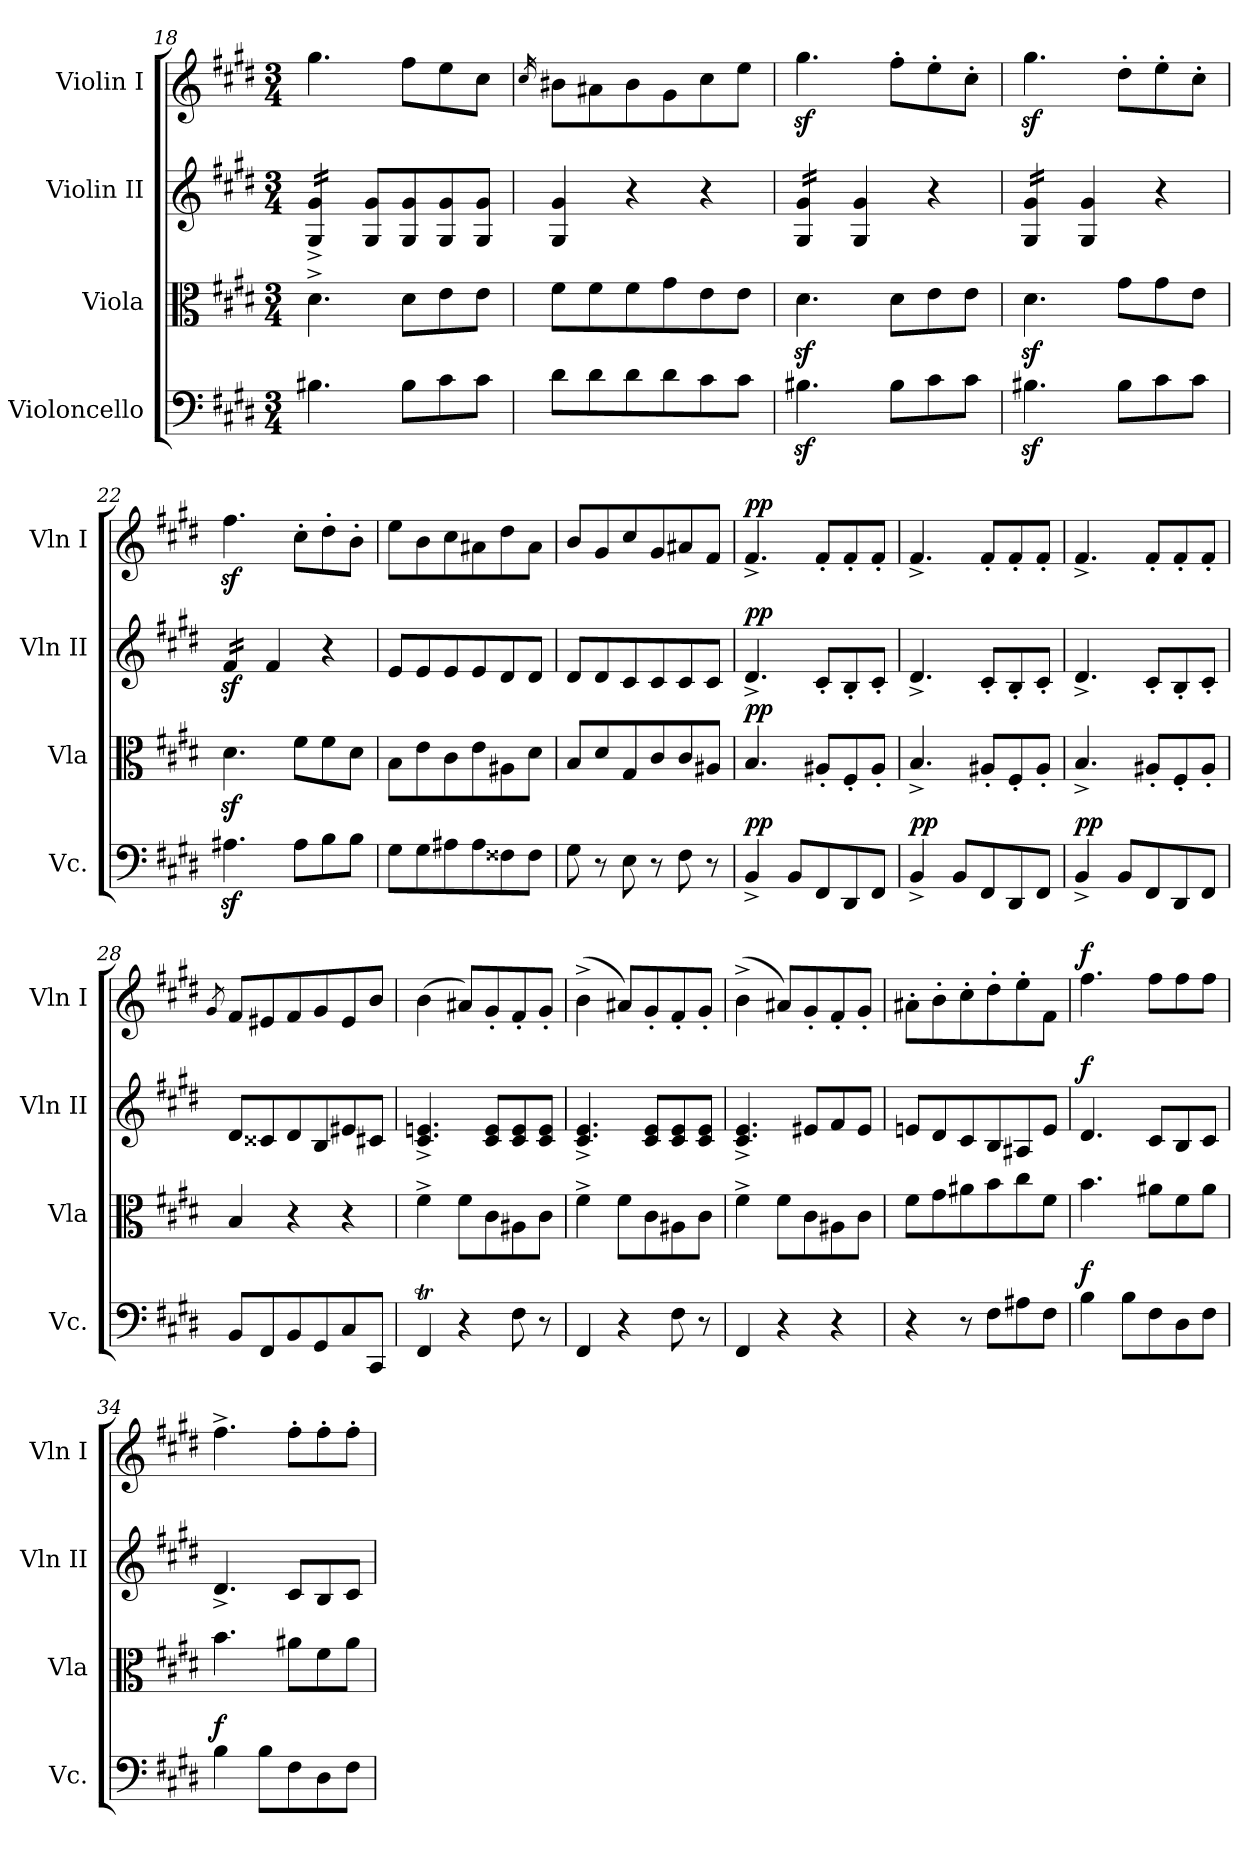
**kern	**dynam	**kern	**dynam	**kern	**dynam	**kern	**dynam
*part4	*part4	*part3	*part3	*part2	*part2	*part1	*part1
*staff4	*staff4	*staff3	*staff3	*staff2	*staff2	*staff1	*staff1
*I"Violoncello	*	*I"Viola	*	*I"Violin II	*	*I"Violin I	*
*I'Vc.	*	*I'Vla	*	*I'Vln II	*	*I'Vln I	*
*clefF4	*	*clefC3	*	*clefG2	*	*clefG2	*
*k[f#c#g#d#]	*	*k[f#c#g#d#]	*	*k[f#c#g#d#]	*	*k[f#c#g#d#]	*
*M3/4	*	*M3/4	*	*M3/4	*	*M3/4	*
=18	=18	=18	=18	=18	=18	=18	=18
*	*	*	*	*tremolo	*	*	*
4.B#X\	.	4.d#^\	.	16G#/^ 16g#/^LL	.	4.gg#\	.
.	.	.	.	16G#/^ 16g#/^	.	.	.
.	.	.	.	16G#/^ 16g#/^	.	.	.
.	.	.	.	16G#/^ 16g#/^JJ	.	.	.
*	*	*	*	*Xtremolo	*	*	*
.	.	.	.	8G#/ 8g#/L	.	.	.
8B#\L	.	8d#\L	.	8G#/ 8g#/	.	8ff#\L	.
8c#\	.	8e\	.	8G#/ 8g#/	.	8ee\	.
8c#\J	.	8e\J	.	8G#/ 8g#/J	.	8cc#\J	.
!!LO:LB:g=z
=19	=19	=19	=19	=19	=19	=19	=19
.	.	.	.	.	.	16qcc#/	.
8d#\L	.	8f#\L	.	4G#/ 4g#/	.	8b#X\L	.
8d#\	.	8f#\	.	.	.	8a#X\	.
8d#\	.	8f#\	.	4r	.	8b#\	.
8d#\	.	8g#\	.	.	.	8g#\	.
8c#\	.	8e\	.	4r	.	8cc#\	.
8c#\J	.	8e\J	.	.	.	8ee\J	.
=20	=20	=20	=20	=20	=20	=20	=20
*	*	*	*	*tremolo	*	*	*
4.B#Xz<\	.	4.d#z<\	.	16G#/ 16g#/LL	.	4.gg#z<\	.
.	.	.	.	16G#/ 16g#/	.	.	.
.	.	.	.	16G#/ 16g#/	.	.	.
.	.	.	.	16G#/ 16g#/JJ	.	.	.
*	*	*	*	*Xtremolo	*	*	*
.	.	.	.	4G#/ 4g#/	.	.	.
8B#\L	.	8d#\L	.	.	.	8ff#'\L	.
8c#\	.	8e\	.	4r	.	8ee'\	.
8c#\J	.	8e\J	.	.	.	8cc#'\J	.
=21	=21	=21	=21	=21	=21	=21	=21
*	*	*	*	*tremolo	*	*	*
4.B#Xz<\	.	4.d#z<\	.	16G#/ 16g#/LL	.	4.gg#z<\	.
.	.	.	.	16G#/ 16g#/	.	.	.
.	.	.	.	16G#/ 16g#/	.	.	.
.	.	.	.	16G#/ 16g#/JJ	.	.	.
*	*	*	*	*Xtremolo	*	*	*
.	.	.	.	4G#/ 4g#/	.	.	.
8B#\L	.	8g#\L	.	.	.	8dd#'\L	.
8c#\	.	8g#\	.	4r	.	8ee'\	.
8c#\J	.	8e\J	.	.	.	8cc#'\J	.
=22	=22	=22	=22	=22	=22	=22	=22
*	*	*	*	*tremolo	*	*	*
4.A#Xz<\	.	4.d#z<\	.	16f#z>/LL	.	4.ff#z>\	.
.	.	.	.	16f#z>/	.	.	.
.	.	.	.	16f#z>/	.	.	.
.	.	.	.	16f#z>/JJ	.	.	.
*	*	*	*	*Xtremolo	*	*	*
.	.	.	.	4f#/	.	.	.
8A#\L	.	8f#\L	.	.	.	8cc#'\L	.
8B\	.	8f#\	.	4r	.	8dd#'\	.
8B\J	.	8d#\J	.	.	.	8b'\J	.
=23	=23	=23	=23	=23	=23	=23	=23
8G#\L	.	8B\L	.	8e/L	.	8ee\L	.
8G#\	.	8e\	.	8e/	.	8b\	.
8A#X\	.	8c#\	.	8e/	.	8cc#\	.
8A#\	.	8e\	.	8e/	.	8a#X\	.
8F##X\	.	8A#X\	.	8d#/	.	8dd#\	.
8F##\J	.	8d#\J	.	8d#/J	.	8a#\J	.
=24	=24	=24	=24	=24	=24	=24	=24
8G#\	.	8B/L	.	8d#/L	.	8b/L	.
8r	.	8d#/	.	8d#/	.	8g#/	.
8E\	.	8G#/	.	8c#/	.	8cc#/	.
8r	.	8c#/	.	8c#/	.	8g#/	.
8F#\	.	8c#/	.	8c#/	.	8a#X/	.
8r	.	8A#X/J	.	8c#/J	.	8f#/J	.
=25	=25	=25	=25	=25	=25	=25	=25
!	!LO:DY:a	!	!LO:DY:a	!	!LO:DY:a	!	!LO:DY:a
4BB^/	pp	4.B/	pp	4.d#^/	pp	4.f#^/	pp
8BB/L	.	.	.	.	.	.	.
8FF#/	.	8A#X'/L	.	8c#'/L	.	8f#'/L	.
8DD#/	.	8F#'/	.	8B'/	.	8f#'/	.
8FF#/J	.	8A#'/J	.	8c#'/J	.	8f#'/J	.
=26	=26	=26	=26	=26	=26	=26	=26
!	!LO:DY:a	!	!	!	!	!	!
4BB^/	pp	4.B^/	.	4.d#^/	.	4.f#^/	.
8BB/L	.	.	.	.	.	.	.
8FF#/	.	8A#X'/L	.	8c#'/L	.	8f#'/L	.
8DD#/	.	8F#'/	.	8B'/	.	8f#'/	.
8FF#/J	.	8A#'/J	.	8c#'/J	.	8f#'/J	.
=27	=27	=27	=27	=27	=27	=27	=27
!	!LO:DY:a	!	!	!	!	!	!
4BB^/	pp	4.B^/	.	4.d#^/	.	4.f#^/	.
8BB/L	.	.	.	.	.	.	.
8FF#/	.	8A#X'/L	.	8c#'/L	.	8f#'/L	.
8DD#/	.	8F#'/	.	8B'/	.	8f#'/	.
8FF#/J	.	8A#'/J	.	8c#'/J	.	8f#'/J	.
!!LO:PB:g=z
=28	=28	=28	=28	=28	=28	=28	=28
.	.	.	.	.	.	8qg#/	.
8BB/L	.	4B/	.	8d#/L	.	8f#/L	.
8FF#/	.	.	.	8c##X/	.	8e#X/	.
8BB/	.	4r	.	8d#/	.	8f#/	.
8GG#/	.	.	.	8B/	.	8g#/	.
8C#/	.	4r	.	8e#X/	.	8e#/	.
8CC#/J	.	.	.	8c#X/J	.	8b/J	.
!!LO:LB:g=z
=29	=29	=29	=29	=29	=29	=29	=29
4FF#T/	.	4f#^\	.	4.c#/^ 4.en/^	.	(4b\	.
4r	.	8f#\L	.	.	.	8a#X/L)	.
.	.	8c#\	.	8c#/ 8e/L	.	8g#'/	.
8F#\	.	8A#X\	.	8c#/ 8e/	.	8f#'/	.
8r	.	8c#\J	.	8c#/ 8e/J	.	8g#'/J	.
=30	=30	=30	=30	=30	=30	=30	=30
4FF#/	.	4f#^\	.	4.c#/^ 4.e/^	.	(4b^\	.
4r	.	8f#\L	.	.	.	8a#X/L)	.
.	.	8c#\	.	8c#/ 8e/L	.	8g#'/	.
8F#\	.	8A#X\	.	8c#/ 8e/	.	8f#'/	.
8r	.	8c#\J	.	8c#/ 8e/J	.	8g#'/J	.
=31	=31	=31	=31	=31	=31	=31	=31
4FF#/	.	4f#^\	.	4.c#/^ 4.e/^	.	(4b^\	.
4r	.	8f#\L	.	.	.	8a#X/L)	.
.	.	8c#\	.	8e#X/L	.	8g#'/	.
4r	.	8A#X\	.	8f#/	.	8f#'/	.
.	.	8c#\J	.	8e#/J	.	8g#'/J	.
=32	=32	=32	=32	=32	=32	=32	=32
4r	.	8f#\L	.	8en/L	.	8a#X'\L	.
.	.	8g#\	.	8d#/	.	8b'\	.
8r	.	8a#X\	.	8c#/	.	8cc#'\	.
8F#\L	.	8b\	.	8B/	.	8dd#'\	.
8A#X\	.	8cc#\	.	8A#X/	.	8ee'\	.
8F#\J	.	8f#\J	.	8e/J	.	8f#\J	.
=33	=33	=33	=33	=33	=33	=33	=33
!	!LO:DY:a	!	!	!	!LO:DY:a	!	!LO:DY:a
4B\	f	4.b\	.	4.d#/	f	4.ff#\	f
8B\L	.	.	.	.	.	.	.
8F#\	.	8a#X\L	.	8c#/L	.	8ff#\L	.
8D#\	.	8f#\	.	8B/	.	8ff#\	.
8F#\J	.	8a#\J	.	8c#/J	.	8ff#\J	.
=34	=34	=34	=34	=34	=34	=34	=34
!	!LO:DY:a	!	!	!	!	!	!
4B\	f	4.b\	.	4.d#^/	.	4.ff#^\	.
8B\L	.	.	.	.	.	.	.
8F#\	.	8a#X\L	.	8c#/L	.	8ff#'\L	.
8D#\	.	8f#\	.	8B/	.	8ff#'\	.
8F#\J	.	8a#\J	.	8c#/J	.	8ff#'\J	.
=	=	=	=	=	=	=	=
*-	*-	*-	*-	*-	*-	*-	*-
